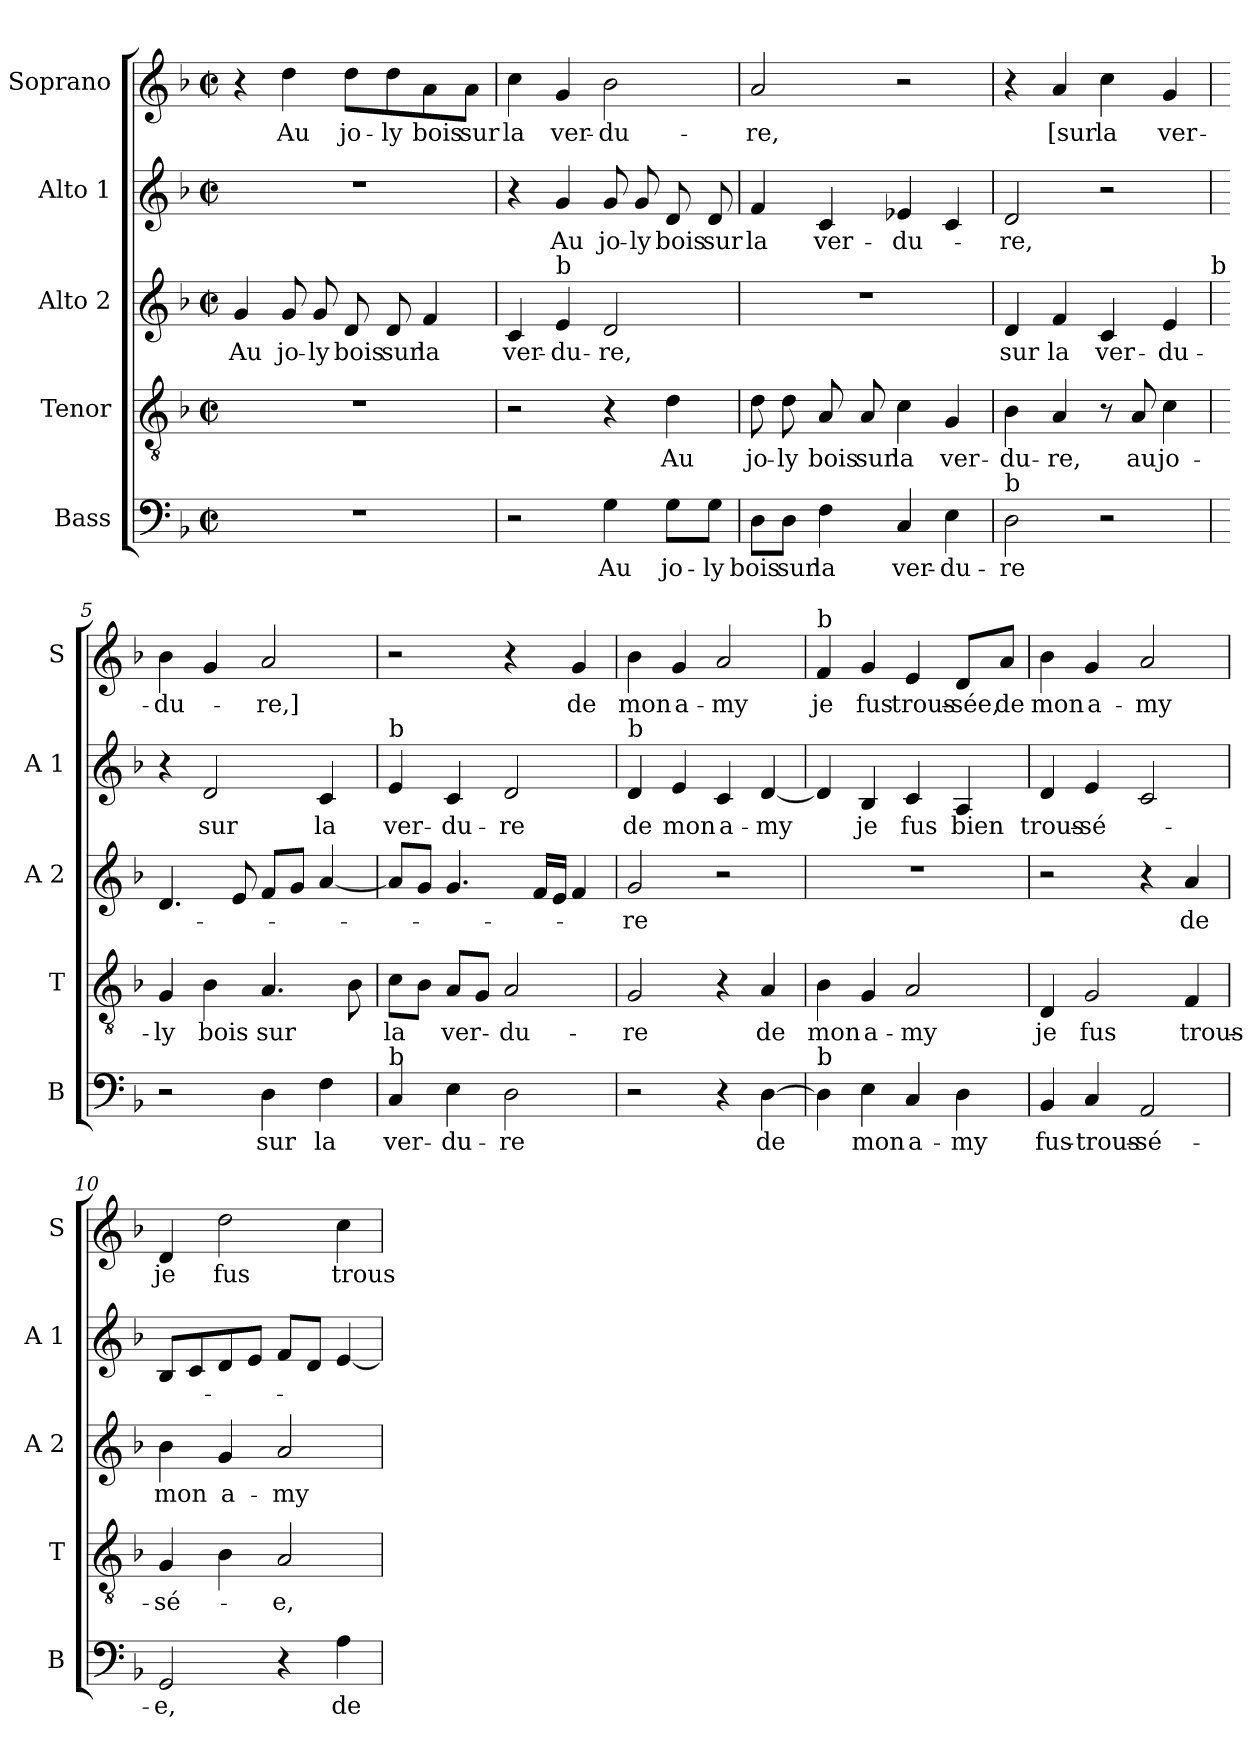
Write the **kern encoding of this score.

**kern	**text	**kern	**text	**kern	**text	**kern	**text	**kern	**text
*part5	*part5	*part4	*part4	*part3	*part3	*part2	*part2	*part1	*part1
*staff5	*staff5	*staff4	*staff4	*staff3	*staff3	*staff2	*staff2	*staff1	*staff1
*I"Bass	*	*I"Tenor	*	*I"Alto 2	*	*I"Alto 1	*	*I"Soprano	*
*I'B	*	*I'T	*	*I'A 2	*	*I'A 1	*	*I'S	*
*clefF4	*	*clefGv2	*	*clefG2	*	*clefG2	*	*clefG2	*
*k[b-]	*	*k[b-]	*	*k[b-]	*	*k[b-]	*	*k[b-]	*
*F:	*	*F:	*	*F:	*	*F:	*	*F:	*
*M2/2	*	*M2/2	*	*M2/2	*	*M2/2	*	*M2/2	*
*met(c|)	*	*met(c|)	*	*met(c|)	*	*met(c|)	*	*met(c|)	*
=1	=1	=1	=1	=1	=1	=1	=1	=1	=1
1r	.	1r	.	4g/	Au	1r	.	4r	.
.	.	.	.	8g/	jo-	.	.	4dd\	Au
.	.	.	.	8g/	-ly	.	.	.	.
.	.	.	.	8d/	bois	.	.	8dd\L	jo-
.	.	.	.	8d/	sur	.	.	8dd\	-ly
.	.	.	.	4f/	la	.	.	8a\	bois
.	.	.	.	.	.	.	.	8a\J	sur
=2	=2	=2	=2	=2	=2	=2	=2	=2	=2
2r	.	2r	.	4c/	ver-	4r	.	4cc\	la
!	!	!	!	!LO:TX:a:t=b	!	!	!	!	!
.	.	.	.	4e/	-du-	4g/	Au	4g/	ver-
4G\	Au	4r	.	2d/	-re,	8g/	jo-	2b-\	-du-
.	.	.	.	.	.	8g/	-ly	.	.
8G\L	jo-	4d\	Au	.	.	8d/	bois	.	.
8G\J	-ly	.	.	.	.	8d/	sur	.	.
=3	=3	=3	=3	=3	=3	=3	=3	=3	=3
8D\L	bois	8d\	jo-	1r	.	4f/	la	2a/	-re,
8D\J	sur	8d\	-ly	.	.	.	.	.	.
4F\	la	8A/	bois	.	.	4c/	ver-	.	.
.	.	8A/	sur	.	.	.	.	.	.
4C/	ver-	4c\	la	.	.	4e-X/	-du-	2r	.
4E\	-du-	4G/	ver-	.	.	4c/	.	.	.
=4	=4	=4	=4	=4	=4	=4	=4	=4	=4
!LO:TX:a:t=b	!	!	!	!	!	!	!	!	!
2D\	-re	4B-\	-du-	4d/	sur	2d/	-re,	4r	.
.	.	4A/	-re,	4f/	la	.	.	4a/	[sur
2r	.	8r	.	4c/	ver-	2r	.	4cc\	la
.	.	8A/	au	.	.	.	.	.	.
.	.	4c\	jo-	4e/	-du-	.	.	4g/	ver-
!	!	!	!	!LO:TX:a:t=b	!	!	!	!	!
!!LO:LB:g=z
=5	=5	=5	=5	=5	=5	=5	=5	=5	=5
2r	.	4G/	-ly	4.d/	.	4r	.	4b-\	-du-
.	.	4B-\	bois	.	.	2d/	sur	4g/	.
.	.	.	.	8e/	.	.	.	.	.
4D\	sur	4.A/	sur	8f/L	.	.	.	2a/	-re,]
.	.	.	.	8g/J	.	.	.	.	.
4F\	la	.	.	[4a/	.	4c/	la	.	.
.	.	8B-\	.	.	.	.	.	.	.
=6	=6	=6	=6	=6	=6	=6	=6	=6	=6
!	!	!	!	!	!	!LO:TX:a:t=b	!	!	!
!LO:TX:a:t=b	!	!	!	!	!	!	!	!	!
4C/	ver-	8c\L	la	8a/L]	.	4e/	ver-	2r	.
.	.	8B-\J	.	8g/J	.	.	.	.	.
4E\	-du-	8A/L	ver-	4.g/	.	4c/	-du-	.	.
.	.	8G/J	.	.	.	.	.	.	.
2D\	-re	2A/	-du-	.	.	2d/	-re	4r	.
.	.	.	.	16f/LL	.	.	.	.	.
.	.	.	.	16e/JJ	.	.	.	.	.
.	.	.	.	4f/	.	.	.	4g/	de
=7	=7	=7	=7	=7	=7	=7	=7	=7	=7
!	!	!	!	!	!	!LO:TX:a:t=b	!	!	!
2r	.	2G/	-re	2g/	-re	4d/	de	4b-\	mon
.	.	.	.	.	.	4e/	mon	4g/	a-
4r	.	4r	.	2r	.	4c/	a-	2a/	-my
[4D\	de	4A/	de	.	.	[4d/	-my	.	.
=8	=8	=8	=8	=8	=8	=8	=8	=8	=8
!	!	!	!	!	!	!	!	!LO:TX:a:t=b	!
!LO:TX:a:t=b	!	!	!	!	!	!	!	!	!
4D\]	.	4B-\	mon	1r	.	4d/]	.	4f/	je
4E\	mon	4G/	a-	.	.	4B-/	je	4g/	fus
4C/	a-	2A/	-my	.	.	4c/	fus	4e/	trous-
4D\	-my	.	.	.	.	4A/	bien	8d/L	-sée,
.	.	.	.	.	.	.	.	8a/J	de
=9	=9	=9	=9	=9	=9	=9	=9	=9	=9
4BB-/	fus-	4D/	je	2r	.	4d/	trous-	4b-\	mon
4C/	-trous-	2G/	fus	.	.	4e/	-sé-	4g/	a-
2AA/	-sé-	.	.	4r	.	2c/	.	2a/	-my
.	.	4F/	trous-	4a/	de	.	.	.	.
!!LO:PB:g=z
=10	=10	=10	=10	=10	=10	=10	=10	=10	=10
2GG/	-e,	4G/	-sé-	4b-\	mon	8B-/L	.	4d/	je
.	.	.	.	.	.	8c/	.	.	.
.	.	4B-\	.	4g/	a-	8d/	.	2dd\	fus
.	.	.	.	.	.	8e/J	.	.	.
4r	.	2A/	-e,	2a/	-my	8f/L	.	.	.
.	.	.	.	.	.	8d/J	.	.	.
4A\	de	.	.	.	.	[4e/	.	4cc\	trous-
=	=	=	=	=	=	=	=	=	=
*-	*-	*-	*-	*-	*-	*-	*-	*-	*-
